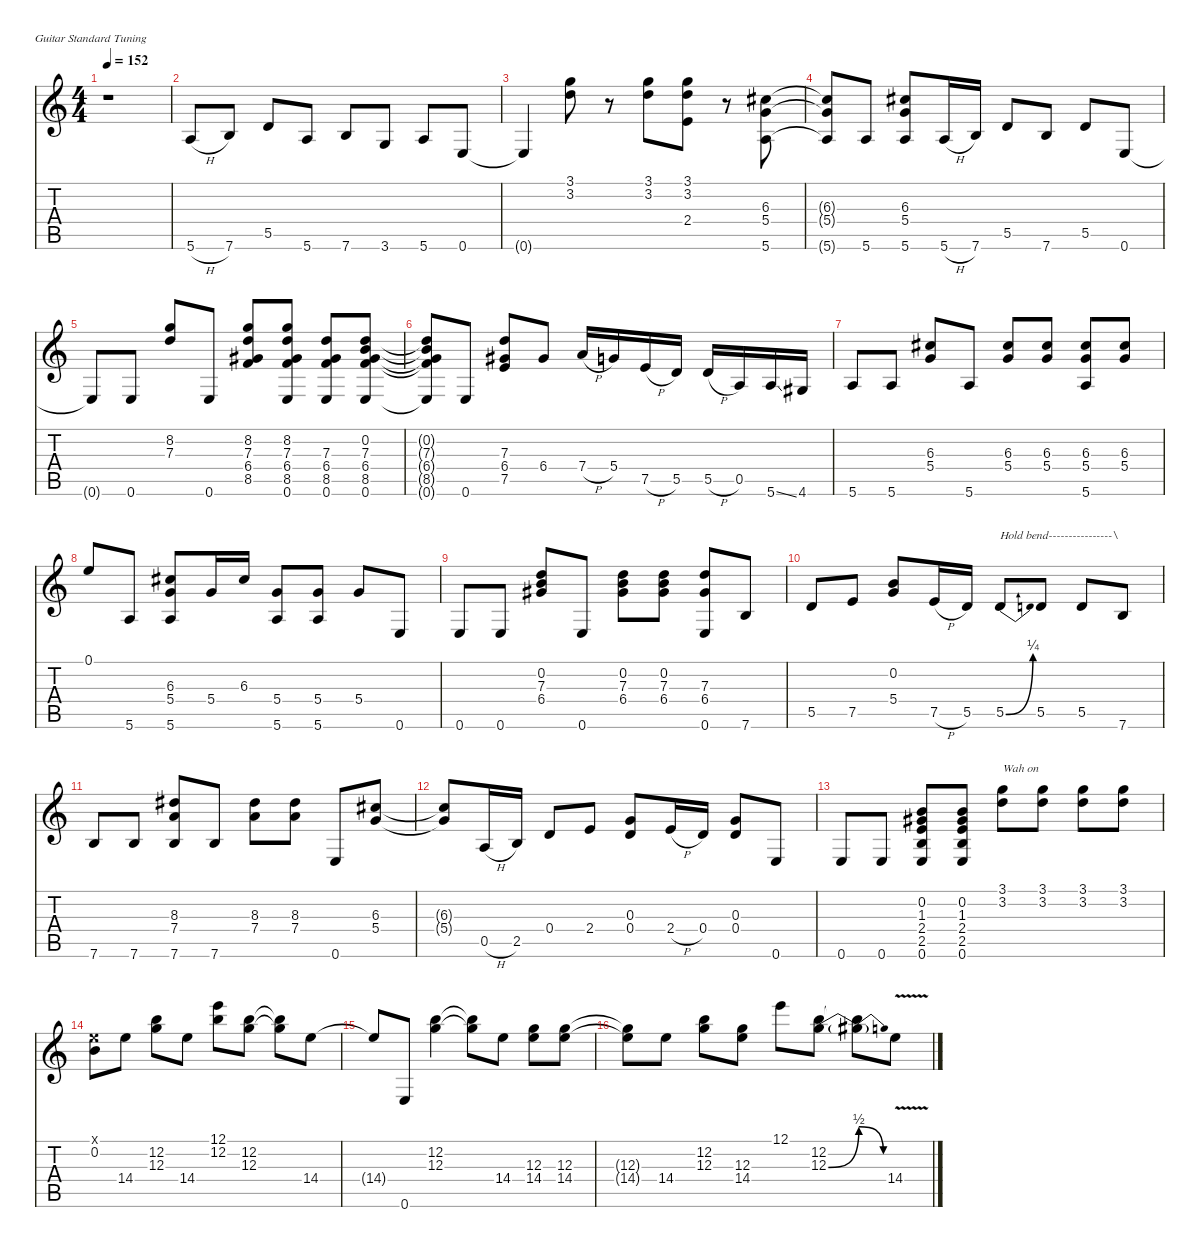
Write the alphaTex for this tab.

\defaultSystemsLayout 4
\hideDynamics
\bracketExtendMode nobrackets
\singleTrackTrackNamePolicy hidden
\multiTrackTrackNamePolicy hidden
\otherSystemsTrackNameOrientation horizontal
\track ("Gtr. 1" "od.guit.") {defaultSystemsLayout 4 instrument overdrivenguitar}
\staff {score tabs}
\tuning (E4 B3 G3 D3 A2 E2)
\ts (4 4)
\tempo 152
\clef g2
\ks c
r.1{dy f beam Down} |
5.6{h}.8{beam Up} 7.6.8{beam Up} 5.5.8{beam Up} 5.6.8{beam Up} 7.6.8{beam Up} 3.6.8{beam Up} 5.6.8{beam Up} 0.6.8{beam Up} |
0.6{t}.4{beam Up} (3.1 3.2).8{beam Down} r.8{beam Down} (3.1 3.2).8{beam Down} (3.1 3.2 2.4).8{beam Down} r.8{beam Down} (6.3{acc #} 5.4 5.6).8{beam Up} |
(6.3{t acc #} 5.4{t} 5.6{t}).8{beam Up} 5.6.8{beam Up} (6.3{acc #} 5.4 5.6).8{beam Up} 5.6{h}.16{beam Up} 7.6.16{beam Up} 5.5.8{beam Up} 7.6.8{beam Up} 5.5.8{beam Up} 0.6.8{beam Up} |
0.6{t}.8{beam Up} 0.6.8{beam Up} (8.2 7.3).8{beam Up} 0.6.8{beam Up} (8.2 7.3 6.4{acc #} 8.5).8{beam Up} (8.2 7.3 6.4{acc #} 8.5 0.6).8{beam Up} (7.3 6.4{acc #} 8.5 0.6).8{beam Up} (0.2 7.3 6.4{acc #} 8.5 0.6).8{beam Up} |
(0.2{t} 7.3{t} 6.4{t acc #} 8.5{t} 0.6{t}).8{beam Up} 0.6.8{beam Up} (7.3 6.4{acc #} 7.5).8{beam Up} 6.4{acc #}.8{beam Up} 7.4{h}.16{beam Up} 5.4.16{beam Up} 7.5{h}.16{beam Up} 5.5.16{beam Up} 5.5{h}.16{beam Up} 0.5.16{beam Up} 5.6{ss}.16{beam Up} 4.6{acc #}.16{beam Up} |
5.6.8{beam Up} 5.6.8{beam Up} (6.3{acc #} 5.4).8{beam Up} 5.6.8{beam Up} (6.3{acc #} 5.4).8{beam Up} (6.3{acc #} 5.4).8{beam Up} (6.3{acc #} 5.4 5.6).8{beam Up} (6.3{acc #} 5.4).8{beam Up} |
0.1.8{beam Up} 5.6.8{beam Up} (6.3{acc #} 5.4 5.6).8{beam Up} 5.4.16{beam Up} 6.3{acc #}.16{beam Up} (5.4 5.6).8{beam Up} (5.4 5.6).8{beam Up} 5.4.8{beam Up} 0.6.8{beam Up} |
0.6.8{beam Up} 0.6.8{beam Up} (0.2 7.3 6.4{acc #}).8{beam Up} 0.6.8{beam Up} (0.2 7.3 6.4{acc #}).8{beam Down} (0.2 7.3 6.4{acc #}).8{beam Down} (7.3 6.4{acc #} 0.6).8{beam Up} 7.6.8{beam Up} |
5.5.8{beam Up} 7.5.8{beam Up} (0.2 5.4).8{beam Up} 7.5{h}.16{beam Up} 5.5.16{beam Up} 5.5{be (bend 0 0 30 1)}.8{txt "Hold bend----------------\\" beam Up} 5.5.8{beam Up} 5.5.8{beam Up} 7.6.8{beam Up} |
7.6.8{beam Up} 7.6.8{beam Up} (8.3{acc #} 7.4 7.6).8{beam Up} 7.6.8{beam Up} (8.3{acc #} 7.4).8{beam Down} (8.3{acc #} 7.4).8{beam Down} 0.6.8{beam Up} (6.3{acc #} 5.4).8{beam Up} |
(6.3{t acc #} 5.4{t}).8{beam Up} 0.5{h}.16{beam Up} 2.5.16{beam Up} 0.4.8{beam Up} 2.4.8{beam Up} (0.3 0.4).8{beam Up} 2.4{h}.16{beam Up} 0.4.16{beam Up} (0.3 0.4).8{beam Up} 0.6.8{beam Up} |
0.6.8{beam Up} 0.6.8{beam Up} (0.2 1.3{acc #} 2.4 2.5 0.6).8{beam Up} (0.2 1.3{acc #} 2.4 2.5 0.6).8{beam Up} (3.1 3.2).8{txt "Wah on" beam Down} (3.1 3.2).8{beam Down} (3.1 3.2).8{beam Down} (3.1 3.2).8{beam Down} |
(0.1{x} 0.2).8{beam Down} 14.4.8{beam Down} (12.2 12.3).8{beam Down} 14.4.8{beam Down} (12.1 12.2).8{beam Down} (12.2 12.3).8{beam Down} (12.2{t} 12.3{t}).8{beam Down} 14.4.8{beam Down} |
14.4{t}.8{beam Up} 0.6.8{beam Up} (12.2 12.3).4{beam Down} (12.2{t} 12.3{t}).8{beam Down} 14.4.8{beam Down} (12.3 14.4).8{beam Down} (12.3 14.4).8{beam Down} |
(12.3{t} 14.4{t}).8{beam Down} 14.4.8{beam Down} (12.2 12.3).8{beam Down} (12.3 14.4).8{beam Down} 12.1.8{beam Down} (12.2 12.3{be (bend 0 0 60 2)}).8{beam Down} (12.2{t} 12.3{be (release 0 2 60 0) t}).8{beam Down} 14.4{v}.8{beam Down}
